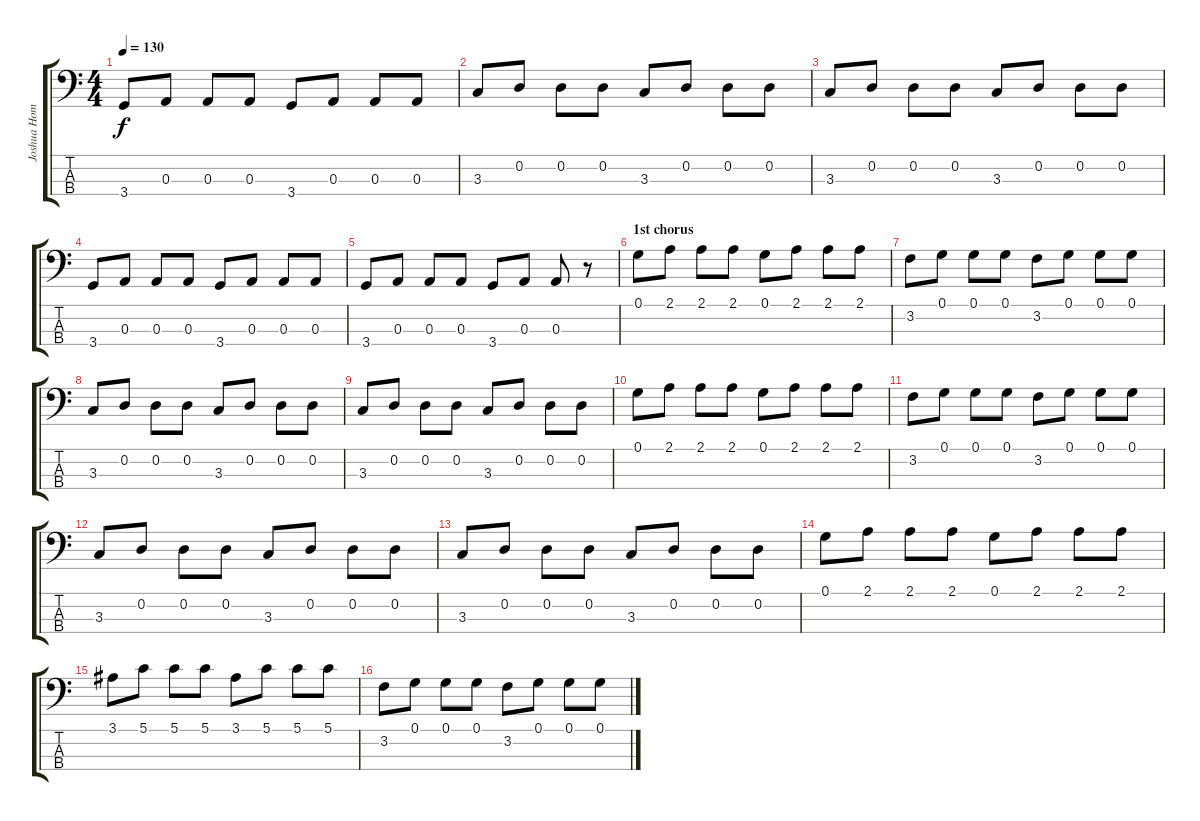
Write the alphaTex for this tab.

\track ("Joshua Homme - bass" "Joshua Hom") {instrument electricbasspick}
\staff {score tabs}
\tuning (G2 D2 A1 E1) {hide}
\ts (4 4)
\tempo 130
\clef f4
\ks c
3.4.8{dy f} 0.3.8 0.3.8 0.3.8 3.4.8 0.3.8 0.3.8 0.3.8 |
3.3.8 0.2.8 0.2.8 0.2.8 3.3.8 0.2.8 0.2.8 0.2.8 |
3.3.8 0.2.8 0.2.8 0.2.8 3.3.8 0.2.8 0.2.8 0.2.8 |
3.4.8 0.3.8 0.3.8 0.3.8 3.4.8 0.3.8 0.3.8 0.3.8 |
3.4.8 0.3.8 0.3.8 0.3.8 3.4.8 0.3.8 0.3.8 r.8 |
\section ("" "1st chorus")
0.1.8 2.1.8 2.1.8 2.1.8 0.1.8 2.1.8 2.1.8 2.1.8 |
3.2.8 0.1.8 0.1.8 0.1.8 3.2.8 0.1.8 0.1.8 0.1.8 |
3.3.8 0.2.8 0.2.8 0.2.8 3.3.8 0.2.8 0.2.8 0.2.8 |
3.3.8 0.2.8 0.2.8 0.2.8 3.3.8 0.2.8 0.2.8 0.2.8 |
0.1.8 2.1.8 2.1.8 2.1.8 0.1.8 2.1.8 2.1.8 2.1.8 |
3.2.8 0.1.8 0.1.8 0.1.8 3.2.8 0.1.8 0.1.8 0.1.8 |
3.3.8 0.2.8 0.2.8 0.2.8 3.3.8 0.2.8 0.2.8 0.2.8 |
3.3.8 0.2.8 0.2.8 0.2.8 3.3.8 0.2.8 0.2.8 0.2.8 |
0.1.8 2.1.8 2.1.8 2.1.8 0.1.8 2.1.8 2.1.8 2.1.8 |
3.1.8 5.1.8 5.1.8 5.1.8 3.1.8 5.1.8 5.1.8 5.1.8 |
3.2.8 0.1.8 0.1.8 0.1.8 3.2.8 0.1.8 0.1.8 0.1.8
